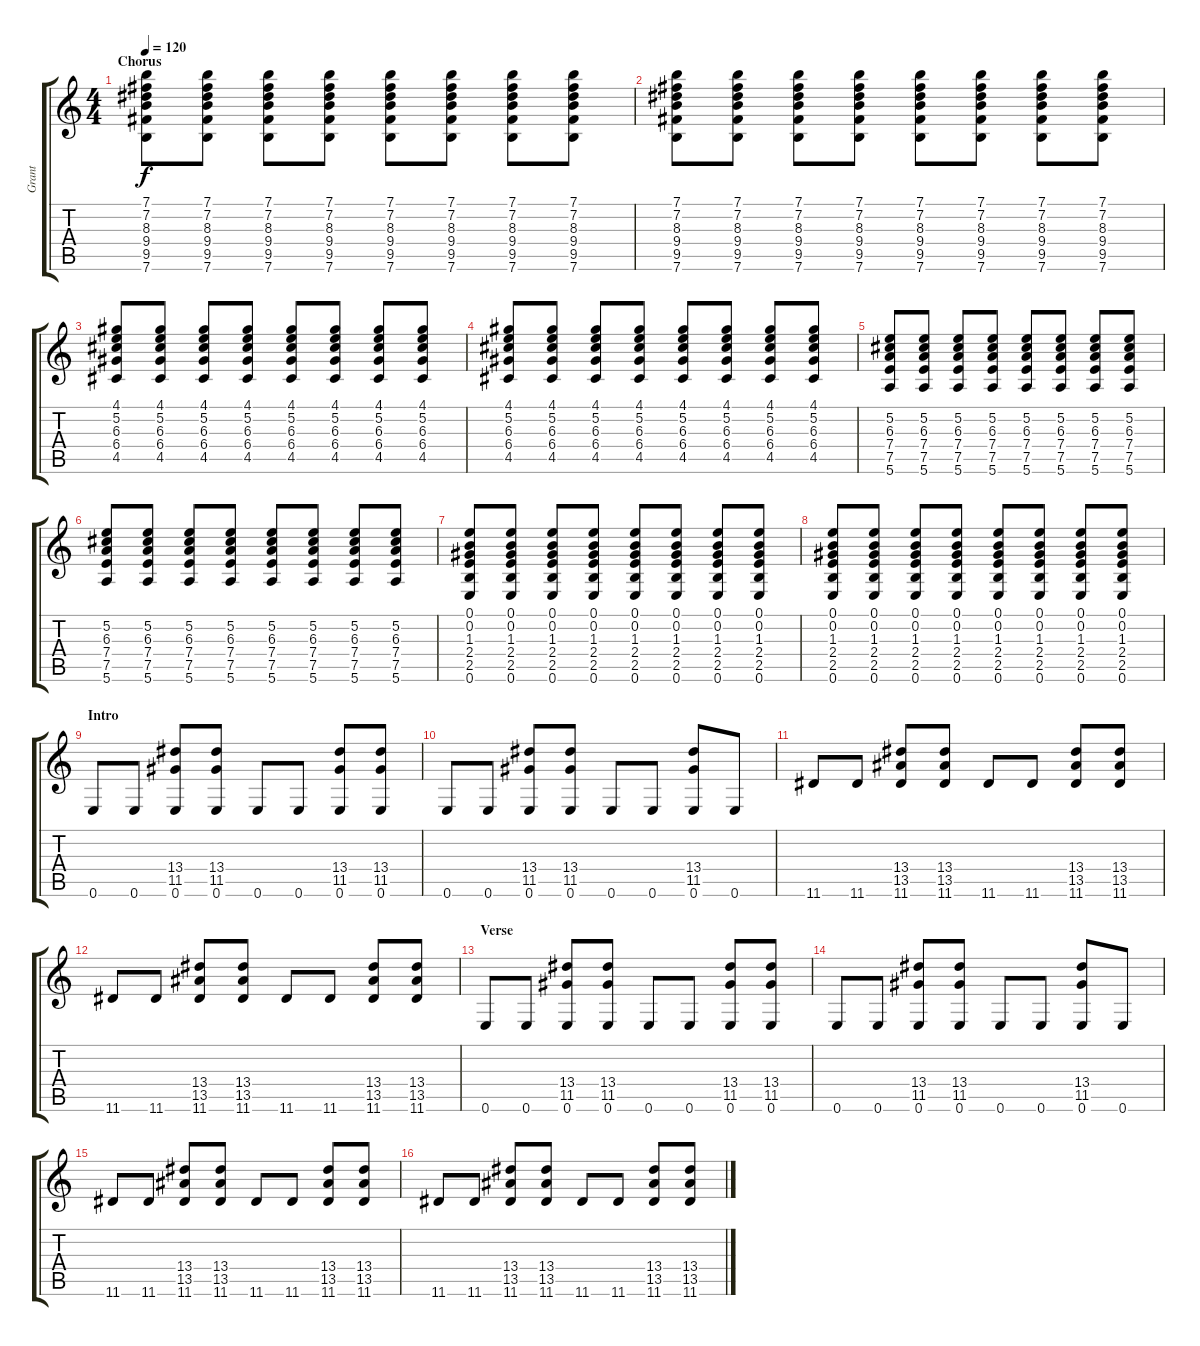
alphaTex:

\track ("Grant" "Grant") {instrument distortionguitar}
\staff {score tabs}
\tuning (E4 B3 G3 D3 A2 E2) {hide}
\ts (4 4)
\section ("" "Chorus")
\tempo 120
\clef g2
\ks c
(7.1 7.2 8.3 9.4 9.5 7.6).8{dy f} (7.1 7.2 8.3 9.4 9.5 7.6).8 (7.1 7.2 8.3 9.4 9.5 7.6).8 (7.1 7.2 8.3 9.4 9.5 7.6).8 (7.1 7.2 8.3 9.4 9.5 7.6).8 (7.1 7.2 8.3 9.4 9.5 7.6).8 (7.1 7.2 8.3 9.4 9.5 7.6).8 (7.1 7.2 8.3 9.4 9.5 7.6).8 |
(7.1 7.2 8.3 9.4 9.5 7.6).8 (7.1 7.2 8.3 9.4 9.5 7.6).8 (7.1 7.2 8.3 9.4 9.5 7.6).8 (7.1 7.2 8.3 9.4 9.5 7.6).8 (7.1 7.2 8.3 9.4 9.5 7.6).8 (7.1 7.2 8.3 9.4 9.5 7.6).8 (7.1 7.2 8.3 9.4 9.5 7.6).8 (7.1 7.2 8.3 9.4 9.5 7.6).8 |
(4.1 5.2 6.3 6.4 4.5).8 (4.1 5.2 6.3 6.4 4.5).8 (4.1 5.2 6.3 6.4 4.5).8 (4.1 5.2 6.3 6.4 4.5).8 (4.1 5.2 6.3 6.4 4.5).8 (4.1 5.2 6.3 6.4 4.5).8 (4.1 5.2 6.3 6.4 4.5).8 (4.1 5.2 6.3 6.4 4.5).8 |
(4.1 5.2 6.3 6.4 4.5).8 (4.1 5.2 6.3 6.4 4.5).8 (4.1 5.2 6.3 6.4 4.5).8 (4.1 5.2 6.3 6.4 4.5).8 (4.1 5.2 6.3 6.4 4.5).8 (4.1 5.2 6.3 6.4 4.5).8 (4.1 5.2 6.3 6.4 4.5).8 (4.1 5.2 6.3 6.4 4.5).8 |
(5.2 6.3 7.4 7.5 5.6).8 (5.2 6.3 7.4 7.5 5.6).8 (5.2 6.3 7.4 7.5 5.6).8 (5.2 6.3 7.4 7.5 5.6).8 (5.2 6.3 7.4 7.5 5.6).8 (5.2 6.3 7.4 7.5 5.6).8 (5.2 6.3 7.4 7.5 5.6).8 (5.2 6.3 7.4 7.5 5.6).8 |
(5.2 6.3 7.4 7.5 5.6).8 (5.2 6.3 7.4 7.5 5.6).8 (5.2 6.3 7.4 7.5 5.6).8 (5.2 6.3 7.4 7.5 5.6).8 (5.2 6.3 7.4 7.5 5.6).8 (5.2 6.3 7.4 7.5 5.6).8 (5.2 6.3 7.4 7.5 5.6).8 (5.2 6.3 7.4 7.5 5.6).8 |
(0.1 0.2 1.3 2.4 2.5 0.6).8 (0.1 0.2 1.3 2.4 2.5 0.6).8 (0.1 0.2 1.3 2.4 2.5 0.6).8 (0.1 0.2 1.3 2.4 2.5 0.6).8 (0.1 0.2 1.3 2.4 2.5 0.6).8 (0.1 0.2 1.3 2.4 2.5 0.6).8 (0.1 0.2 1.3 2.4 2.5 0.6).8 (0.1 0.2 1.3 2.4 2.5 0.6).8 |
(0.1 0.2 1.3 2.4 2.5 0.6).8 (0.1 0.2 1.3 2.4 2.5 0.6).8 (0.1 0.2 1.3 2.4 2.5 0.6).8 (0.1 0.2 1.3 2.4 2.5 0.6).8 (0.1 0.2 1.3 2.4 2.5 0.6).8 (0.1 0.2 1.3 2.4 2.5 0.6).8 (0.1 0.2 1.3 2.4 2.5 0.6).8 (0.1 0.2 1.3 2.4 2.5 0.6).8 |
\section ("" "Intro")
0.6.8 0.6.8 (13.4 11.5 0.6).8 (13.4 11.5 0.6).8 0.6.8 0.6.8 (13.4 11.5 0.6).8 (13.4 11.5 0.6).8 |
0.6.8 0.6.8 (13.4 11.5 0.6).8 (13.4 11.5 0.6).8 0.6.8 0.6.8 (13.4 11.5 0.6).8 0.6.8 |
11.6.8 11.6.8 (13.4 13.5 11.6).8 (13.4 13.5 11.6).8 11.6.8 11.6.8 (13.4 13.5 11.6).8 (13.4 13.5 11.6).8 |
11.6.8 11.6.8 (13.4 13.5 11.6).8 (13.4 13.5 11.6).8 11.6.8 11.6.8 (13.4 13.5 11.6).8 (13.4 13.5 11.6).8 |
\section ("" "Verse")
0.6.8 0.6.8 (13.4 11.5 0.6).8 (13.4 11.5 0.6).8 0.6.8 0.6.8 (13.4 11.5 0.6).8 (13.4 11.5 0.6).8 |
0.6.8 0.6.8 (13.4 11.5 0.6).8 (13.4 11.5 0.6).8 0.6.8 0.6.8 (13.4 11.5 0.6).8 0.6.8 |
11.6.8 11.6.8 (13.4 13.5 11.6).8 (13.4 13.5 11.6).8 11.6.8 11.6.8 (13.4 13.5 11.6).8 (13.4 13.5 11.6).8 |
11.6.8 11.6.8 (13.4 13.5 11.6).8 (13.4 13.5 11.6).8 11.6.8 11.6.8 (13.4 13.5 11.6).8 (13.4 13.5 11.6).8
